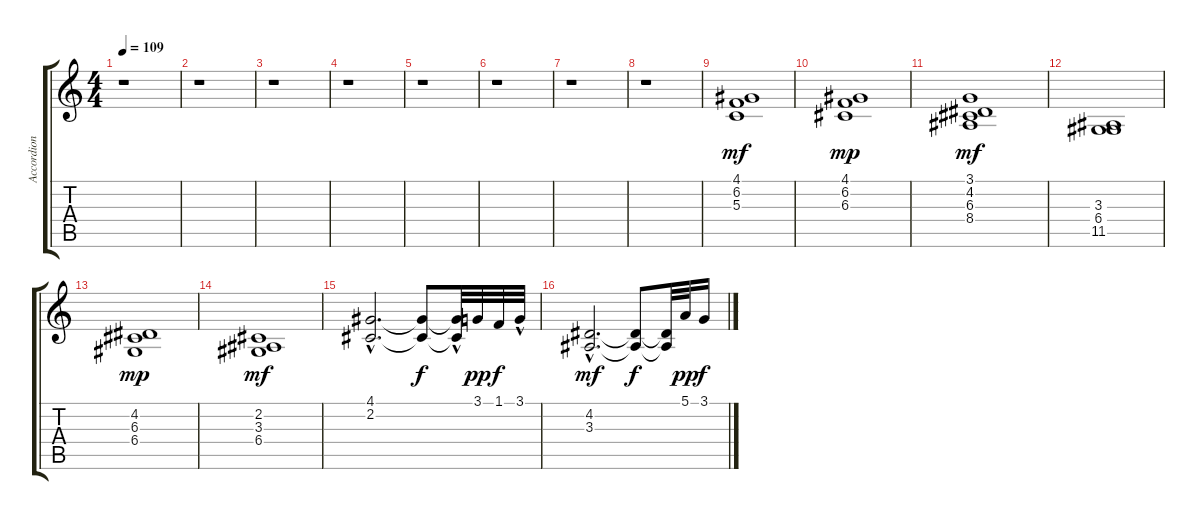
\track ("Accordion" "Accordion") {instrument accordion}
\staff {score tabs}
\tuning (E4 B3 G3 D3 A2 E2) {hide}
\ts (4 4)
\tempo 109
\clef g2
\ks c
r.1{dy f} |
r.1 |
r.1 |
r.1 |
r.1 |
r.1 |
r.1 |
r.1 |
(4.1 6.2 5.3).1{dy mf volume 6} |
(4.1 6.2 6.3).1{dy mp} |
(3.1 4.2 6.3 8.4).1{dy mf} |
(3.3 6.4 11.5).1 |
(4.2 6.3 6.4).1{dy mp} |
(2.2 3.3 6.4).1{dy mf} |
(4.1{hac} 2.2{hac}).2{d} (4.1{t} 2.2{t}).8{dy f} (4.1{hac t} 2.2{hac t}).32 3.1.32{dy pp} 1.1.32{dy f} 3.1{hac}.32 |
(4.2{hac} 3.3{hac}).2{d dy mf} (4.2{t} 3.3{t}).8{dy f} (4.2{t} 3.3{t}).32 5.1.32{dy pp} 3.1.16{dy f}
